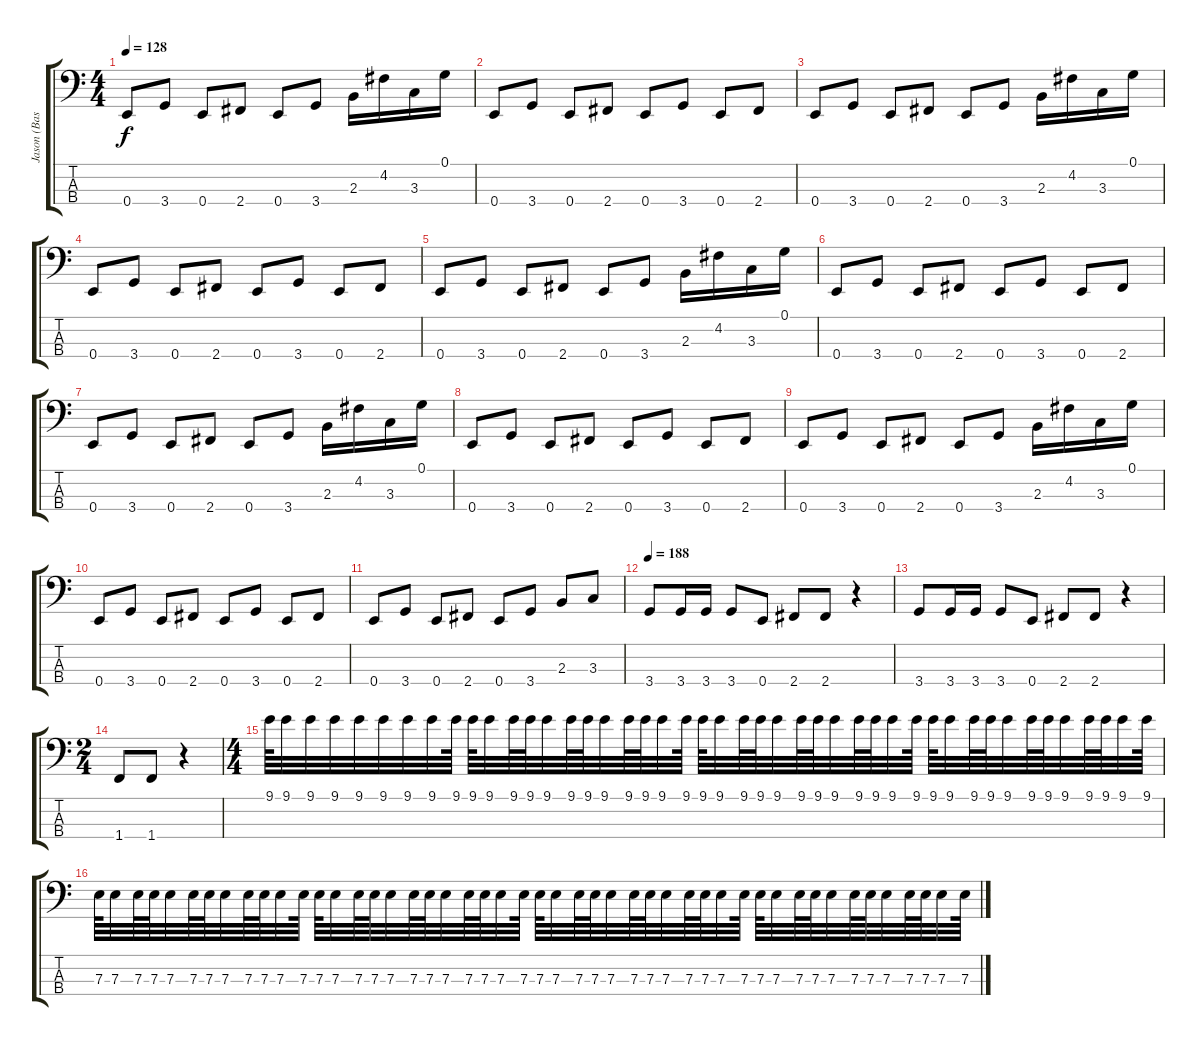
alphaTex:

\track ("Jason (Bass)" "Jason (Bas") {instrument electricbasspick}
\staff {score tabs}
\tuning (G2 D2 A1 E1) {hide}
\ts (4 4)
\tempo 128
\clef f4
\ks c
0.4.8{dy f} 3.4.8 0.4.8 2.4.8 0.4.8 3.4.8 2.3.16 4.2.16 3.3.16 0.1.16 |
0.4.8 3.4.8 0.4.8 2.4.8 0.4.8 3.4.8 0.4.8 2.4.8 |
0.4.8 3.4.8 0.4.8 2.4.8 0.4.8 3.4.8 2.3.16 4.2.16 3.3.16 0.1.16 |
0.4.8 3.4.8 0.4.8 2.4.8 0.4.8 3.4.8 0.4.8 2.4.8 |
0.4.8 3.4.8 0.4.8 2.4.8 0.4.8 3.4.8 2.3.16 4.2.16 3.3.16 0.1.16 |
0.4.8 3.4.8 0.4.8 2.4.8 0.4.8 3.4.8 0.4.8 2.4.8 |
0.4.8 3.4.8 0.4.8 2.4.8 0.4.8 3.4.8 2.3.16 4.2.16 3.3.16 0.1.16 |
0.4.8 3.4.8 0.4.8 2.4.8 0.4.8 3.4.8 0.4.8 2.4.8 |
0.4.8 3.4.8 0.4.8 2.4.8 0.4.8 3.4.8 2.3.16 4.2.16 3.3.16 0.1.16 |
0.4.8 3.4.8 0.4.8 2.4.8 0.4.8 3.4.8 0.4.8 2.4.8 |
0.4.8 3.4.8 0.4.8 2.4.8 0.4.8 3.4.8 2.3.8 3.3.8 |
\tempo 188
3.4.8 3.4.16 3.4.16 3.4.8 0.4.8 2.4.8 2.4.8 r.4 |
3.4.8 3.4.16 3.4.16 3.4.8 0.4.8 2.4.8 2.4.8 r.4 |
\ts (2 4)
1.4.8 1.4.8 r.4 |
\ts (4 4)
9.1.64 9.1.32 9.1.32 9.1.32 9.1.32 9.1.32 9.1.32 9.1.32 9.1.64 9.1.64 9.1.32 9.1.64 9.1.64 9.1.32 9.1.64 9.1.64 9.1.32 9.1.64 9.1.64 9.1.32 9.1.64 9.1.64 9.1.32 9.1.64 9.1.64 9.1.32 9.1.64 9.1.64 9.1.32 9.1.64 9.1.64 9.1.32 9.1.64 9.1.64 9.1.32 9.1.64 9.1.64 9.1.32 9.1.64 9.1.64 9.1.32 9.1.64 9.1.64 9.1.32 9.1.64 |
7.3.64 7.3.32 7.3.64 7.3.64 7.3.32 7.3.64 7.3.64 7.3.32 7.3.64 7.3.64 7.3.32 7.3.64 7.3.64 7.3.32 7.3.64 7.3.64 7.3.32 7.3.64 7.3.64 7.3.32 7.3.64 7.3.64 7.3.32 7.3.64 7.3.64 7.3.32 7.3.64 7.3.64 7.3.32 7.3.64 7.3.64 7.3.32 7.3.64 7.3.64 7.3.32 7.3.64 7.3.64 7.3.32 7.3.64 7.3.64 7.3.32 7.3.64 7.3.64 7.3.32 7.3.64 7.3.64 7.3.32 7.3.64
